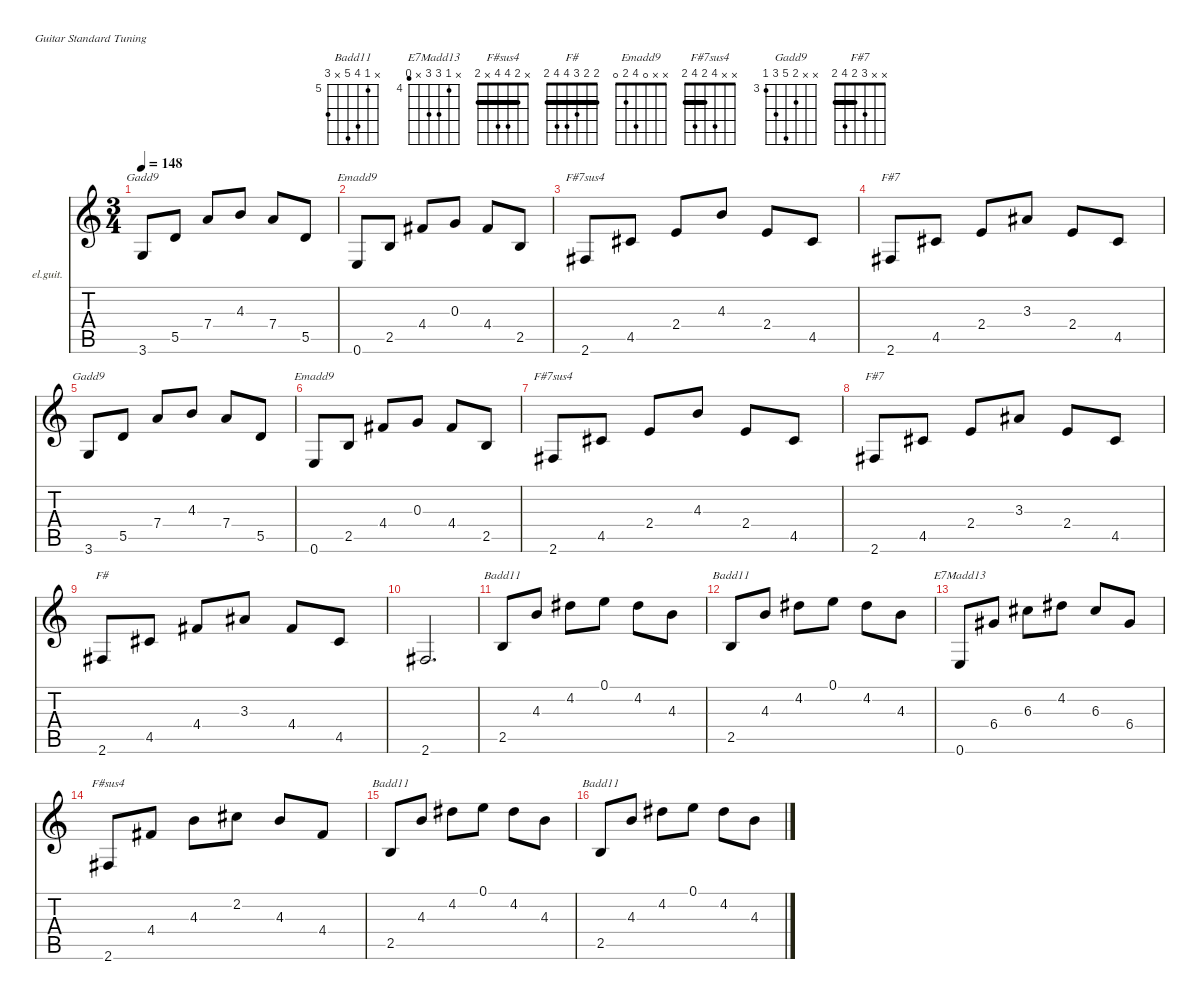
\defaultSystemsLayout 4
\hideDynamics
\bracketExtendMode nobrackets
\firstSystemTrackNameOrientation horizontal
\otherSystemsTrackNameOrientation horizontal
\track ("Guitar Arpeggios" "el.guit.") {instrument electricguitarmuted}
\staff {score tabs}
\tuning (E4 B3 G3 D3 A2 E2)
\chord ("Badd11" x 5 8 9 x 7) {firstfret 5}
\chord ("E7Madd13" x 4 6 6 x 3) {firstfret 4}
\chord ("F#sus4" x 2 4 4 x 2) {barre 2}
\chord ("F#" 2 2 3 4 4 2) {barre (2 2)}
\chord ("Emadd9" x x 0 4 2 0)
\chord ("F#7sus4" x x 4 2 4 2) {barre 2}
\chord ("Gadd9" x x 4 7 5 3) {firstfret 3}
\chord ("F#7" x x 3 2 4 2) {barre 2}
\ts (3 4)
\tempo 148
\clef g2
\ks c
3.6.8{ch "Gadd9" dy f beam Up} 5.5.8{beam Up} 7.4.8{beam Up} 4.3.8{beam Up} 7.4.8{beam Up} 5.5.8{beam Up} |
0.6.8{ch "Emadd9" beam Up} 2.5.8{beam Up} 4.4{acc #}.8{beam Up} 0.3.8{beam Up} 4.4{acc #}.8{beam Up} 2.5.8{beam Up} |
2.6{acc #}.8{ch "F#7sus4" beam Up} 4.5{acc #}.8{beam Up} 2.4.8{beam Up} 4.3.8{beam Up} 2.4.8{beam Up} 4.5{acc #}.8{beam Up} |
2.6{acc #}.8{ch "F#7" beam Up} 4.5{acc #}.8{beam Up} 2.4.8{beam Up} 3.3{acc #}.8{beam Up} 2.4.8{beam Up} 4.5{acc #}.8{beam Up} |
3.6.8{ch "Gadd9" beam Up} 5.5.8{beam Up} 7.4.8{beam Up} 4.3.8{beam Up} 7.4.8{beam Up} 5.5.8{beam Up} |
0.6.8{ch "Emadd9" beam Up} 2.5.8{beam Up} 4.4{acc #}.8{beam Up} 0.3.8{beam Up} 4.4{acc #}.8{beam Up} 2.5.8{beam Up} |
2.6{acc #}.8{ch "F#7sus4" beam Up} 4.5{acc #}.8{beam Up} 2.4.8{beam Up} 4.3.8{beam Up} 2.4.8{beam Up} 4.5{acc #}.8{beam Up} |
2.6{acc #}.8{ch "F#7" beam Up} 4.5{acc #}.8{beam Up} 2.4.8{beam Up} 3.3{acc #}.8{beam Up} 2.4.8{beam Up} 4.5{acc #}.8{beam Up} |
2.6{acc #}.8{ch "F#" beam Up} 4.5{acc #}.8{beam Up} 4.4{acc #}.8{beam Up} 3.3{acc #}.8{beam Up} 4.4{acc #}.8{beam Up} 4.5{acc #}.8{beam Up} |
2.6{acc #}.2{d beam Up} |
2.5.8{ch "Badd11" beam Up} 4.3.8{beam Up} 4.2{acc #}.8{beam Down} 0.1.8{beam Down} 4.2{acc #}.8{beam Down} 4.3.8{beam Down} |
2.5.8{ch "Badd11" beam Up} 4.3.8{beam Up} 4.2{acc #}.8{beam Down} 0.1.8{beam Down} 4.2{acc #}.8{beam Down} 4.3.8{beam Down} |
0.6.8{ch "E7Madd13" beam Up} 6.4{acc #}.8{beam Up} 6.3{acc #}.8{beam Down} 4.2{acc #}.8{beam Down} 6.3{acc #}.8{beam Up} 6.4{acc #}.8{beam Up} |
2.6{acc #}.8{ch "F#sus4" beam Up} 4.4{acc #}.8{beam Up} 4.3.8{beam Down} 2.2{acc #}.8{beam Down} 4.3.8{beam Up} 4.4{acc #}.8{beam Up} |
2.5.8{ch "Badd11" beam Up} 4.3.8{beam Up} 4.2{acc #}.8{beam Down} 0.1.8{beam Down} 4.2{acc #}.8{beam Down} 4.3.8{beam Down} |
2.5.8{ch "Badd11" beam Up} 4.3.8{beam Up} 4.2{acc #}.8{beam Down} 0.1.8{beam Down} 4.2{acc #}.8{beam Down} 4.3.8{beam Down}
